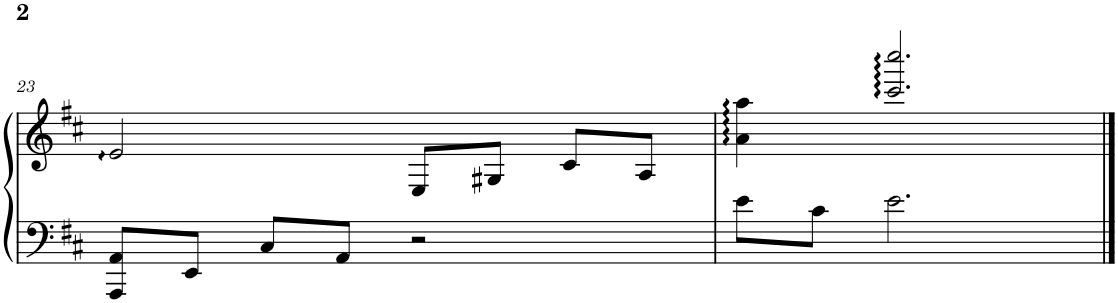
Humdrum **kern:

**kern	**kern
*part1	*part1
*staff2	*staff1
*I"Piano	*
*I'Pno	*
!!LO:PB:g=z
*clefF4	*clefG2
*k[f#c#]	*k[f#c#]
*D:	*D:
*M4/4	*M4/4
=23	=23
8AAA/ 8AA/L	2e/
8EE/J	.
8C#/L	.
8AA/J	.
2r	8E/L
.	8G#X/J
.	8c#/L
.	8A/J
=24	=24
8e\L	4a\ 4aa\
8c#\J	.
2.e\	2.ccc#/ 2.cccc#/
==	==
*-	*-
